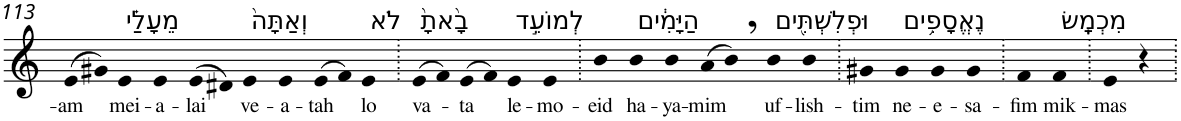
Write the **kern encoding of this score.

**kern	**text
*part1	*part1
*staff1	*staff1
*I"Piano	*
*I'Pno	*
!!LO:PB:g=z
*clefG2	*
*k[]	*
=113	=113
!	!LO:LY:b
(>8e	-am
8g#X)	.
!LO:TX:a:t=מֵעָלַ֗י	!
!	!LO:LY:b
4e	mei-
!	!LO:LY:b
4e	-a-
!	!LO:LY:b
(>8e	-lai
8d#X)	.
!LO:TX:a:t=וְאַתָּה֙	!
!	!LO:LY:b
4e	ve-
!	!LO:LY:b
4e	-a-
!	!LO:LY:b
(>8e	-tah
8f)	.
!LO:TX:a:t=לֹא	!
!	!LO:LY:b
4e	lo
=114.	=114.
!LO:TX:a:t=בָ֙אתָ֙	!
!	!LO:LY:b
(>8e	va-
8f)	.
!	!LO:LY:b
(>8e	-ta
8f)	.
!LO:TX:a:t=לְמוֹעֵ֣ד	!
!	!LO:LY:b
4e	le-
!	!LO:LY:b
4e	-mo-
=115.	=115.
!	!LO:LY:b
4b	-eid
!LO:TX:a:t=הַיָּמִ֔ים	!
!	!LO:LY:b
4b	ha-
!	!LO:LY:b
4b	-ya-
!	!LO:LY:b
(>8a	-mim
8b,)	.
!LO:TX:a:t=וּפְלִשְׁתִּ֖ים	!
!	!LO:LY:b
4b	uf-
!	!LO:LY:b
4b	-lish-
=116.	=116.
!	!LO:LY:b
4g#X	-tim
!LO:TX:a:t=נֶאֱסָפִ֥ים	!
!	!LO:LY:b
4g#	ne-
!	!LO:LY:b
4g#	-e-
!	!LO:LY:b
4g#	-sa-
=117.	=117.
!	!LO:LY:b
4f	-fim
!LO:TX:a:t=מִכְמָֽשׂ	!
!	!LO:LY:b
4f	mik-
=118.	=118.
!	!LO:LY:b
4e	-mas
4r	.
=.	=.
*-	*-
